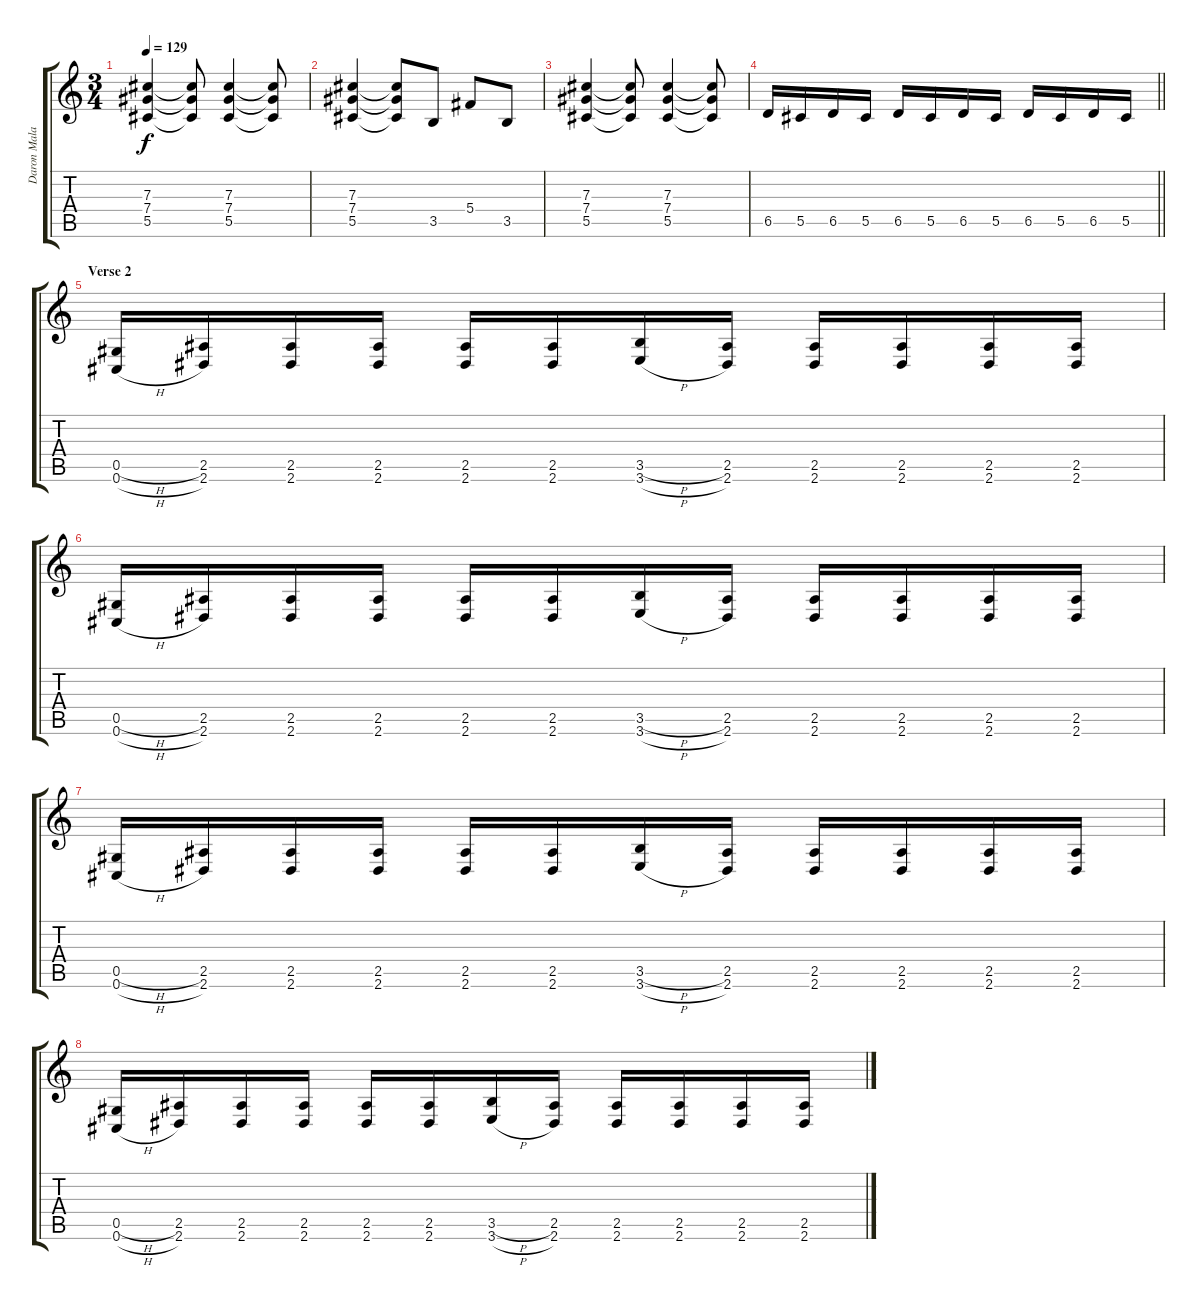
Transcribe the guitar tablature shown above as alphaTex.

\track ("Daron Malakian 1" "Daron Mala") {instrument distortionguitar}
\staff {score tabs}
\tuning (Eb4 Bb3 Gb3 Db3 Ab2 Db2) {hide}
\ts (3 4)
\tempo 129
\clef g2
\ks c
(7.3 7.4 5.5).4{dy f} (7.3{t} 7.4{t} 5.5{t}).8 (7.3 7.4 5.5).4 (7.3{t} 7.4{t} 5.5{t}).8 |
(7.3 7.4 5.5).4 (7.3{t} 7.4{t} 5.5{t}).8 3.5.8 5.4.8 3.5.8 |
(7.3 7.4 5.5).4 (7.3{t} 7.4{t} 5.5{t}).8 (7.3 7.4 5.5).4 (7.3{t} 7.4{t} 5.5{t}).8 |
\barLineRight lightlight
6.5.16 5.5.16 6.5.16 5.5.16 6.5.16 5.5.16 6.5.16 5.5.16 6.5.16 5.5.16 6.5.16 5.5.16 |
\section ("" "Verse 2")
(0.5{h} 0.6{h}).16{instrument distortionguitar} (2.5 2.6).16 (2.5 2.6).16 (2.5 2.6).16 (2.5 2.6).16 (2.5 2.6).16 (3.5{h} 3.6{h}).16 (2.5 2.6).16 (2.5 2.6).16 (2.5 2.6).16 (2.5 2.6).16 (2.5 2.6).16 |
(0.5{h} 0.6{h}).16 (2.5 2.6).16 (2.5 2.6).16 (2.5 2.6).16 (2.5 2.6).16 (2.5 2.6).16 (3.5{h} 3.6{h}).16 (2.5 2.6).16 (2.5 2.6).16 (2.5 2.6).16 (2.5 2.6).16 (2.5 2.6).16 |
(0.5{h} 0.6{h}).16 (2.5 2.6).16 (2.5 2.6).16 (2.5 2.6).16 (2.5 2.6).16 (2.5 2.6).16 (3.5{h} 3.6{h}).16 (2.5 2.6).16 (2.5 2.6).16 (2.5 2.6).16 (2.5 2.6).16 (2.5 2.6).16 |
(0.5{h} 0.6{h}).16 (2.5 2.6).16 (2.5 2.6).16 (2.5 2.6).16 (2.5 2.6).16 (2.5 2.6).16 (3.5{h} 3.6{h}).16 (2.5 2.6).16 (2.5 2.6).16 (2.5 2.6).16 (2.5 2.6).16 (2.5 2.6).16
